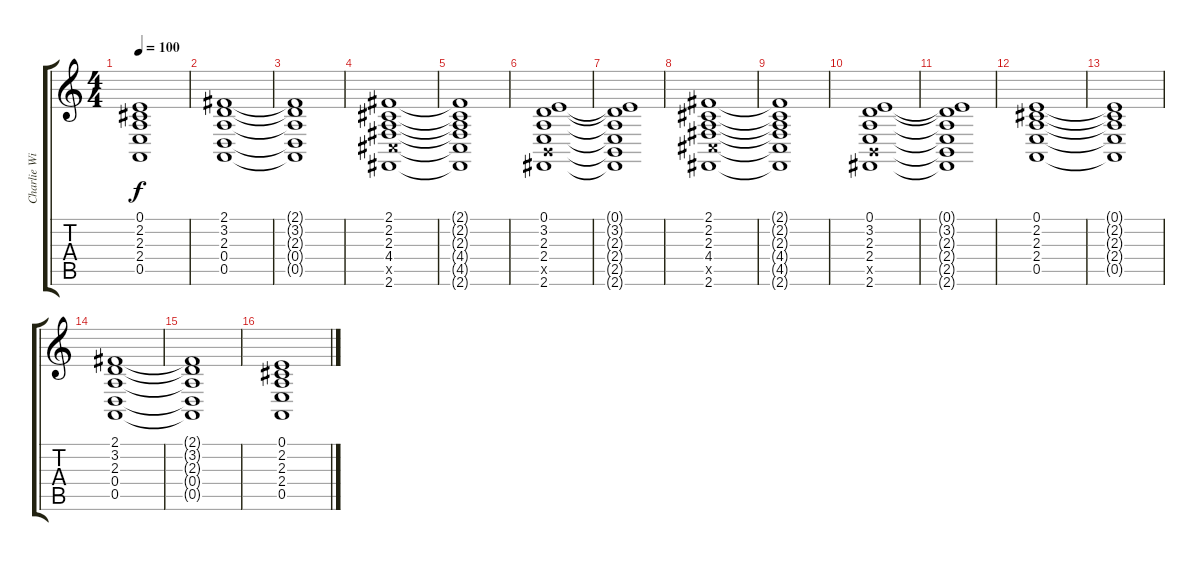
\track ("Charlie Wilson" "Charlie Wi") {instrument honkytonkpiano}
\staff {score tabs}
\tuning (E4 B3 G3 D3 A2 E2) {hide}
\ts (4 4)
\tempo 100
\clef g2
\ks c
(0.1{t} 2.2{t} 2.3{t} 2.4{t} 0.5{t}).1{dy f} |
(2.1 3.2 2.3 0.4 0.5).1 |
(2.1{t} 3.2{t} 2.3{t} 0.4{t} 0.5{t}).1 |
(2.1 2.2 2.3 4.4 4.5{x} 2.6).1 |
(2.1{t} 2.2{t} 2.3{t} 4.4{t} 4.5{t} 2.6{t}).1 |
(0.1 3.2 2.3 2.4 2.5{x} 2.6).1 |
(0.1{t} 3.2{t} 2.3{t} 2.4{t} 2.5{t} 2.6{t}).1 |
(2.1 2.2 2.3 4.4 4.5{x} 2.6).1 |
(2.1{t} 2.2{t} 2.3{t} 4.4{t} 4.5{t} 2.6{t}).1 |
(0.1 3.2 2.3 2.4 2.5{x} 2.6).1 |
(0.1{t} 3.2{t} 2.3{t} 2.4{t} 2.5{t} 2.6{t}).1 |
(0.1 2.2 2.3 2.4 0.5).1 |
(0.1{t} 2.2{t} 2.3{t} 2.4{t} 0.5{t}).1 |
(2.1 3.2 2.3 0.4 0.5).1 |
(2.1{t} 3.2{t} 2.3{t} 0.4{t} 0.5{t}).1 |
(0.1 2.2 2.3 2.4 0.5).1
